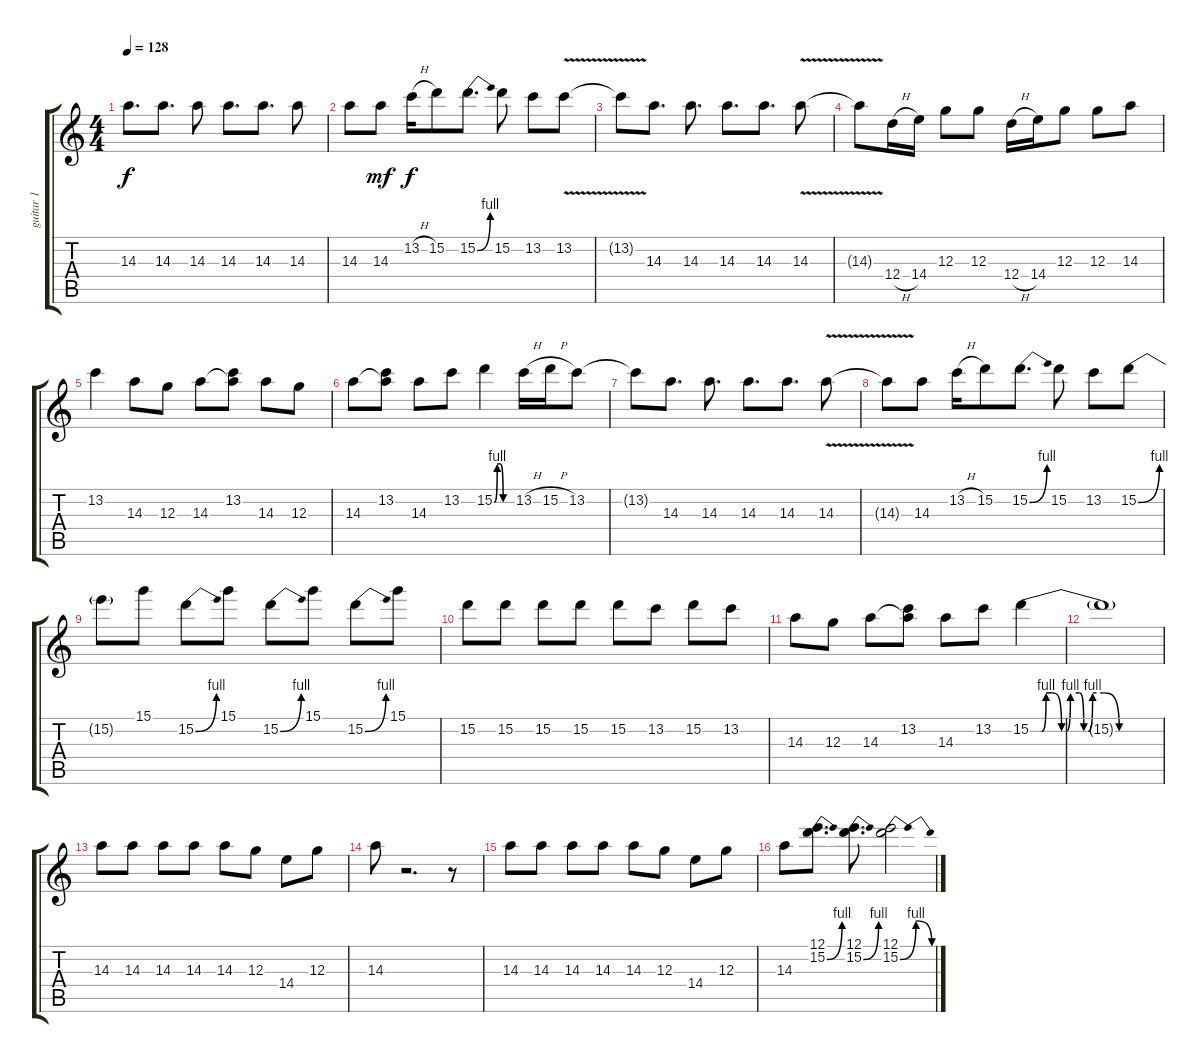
\track ("guitar 1" "guitar 1") {instrument distortionguitar}
\staff {score tabs}
\tuning (E4 B3 G3 D3 A2 E2) {hide}
\ts (4 4)
\tempo 128
\clef g2
\ks c
14.3.8{d dy f volume 14} 14.3.8{d} 14.3.8 14.3.8{d} 14.3.8{d} 14.3.8 |
14.3.8 14.3.8{dy mf} 13.2{h}.16{dy f} 15.2.8 15.2{be (bend 0 0 60 4)}.8{d} 15.2.8 13.2.8 13.2{v}.8 |
13.2{t}.8 14.3.8{d} 14.3.8{d} 14.3.8{d} 14.3.8{d} 14.3{v}.8 |
14.3{t}.8 12.4{h}.16 14.4.16 12.3.8 12.3.8 12.4{h}.16 14.4.16 12.3.8 12.3.8 14.3.8 |
13.2.4 14.3.8 12.3.8 14.3.8 (13.2 14.3{t}).8 14.3.8 12.3.8 |
14.3.8 (13.2 14.3{t}).8 14.3.8 13.2.8 15.2{be (custom 0 0 10 4 20 4 30 0 60 0)}.4 13.2{h}.16 15.2{h}.16 13.2.8 |
13.2{t}.8 14.3.8{d} 14.3.8{d} 14.3.8{d} 14.3.8{d} 14.3{v}.8 |
14.3{t}.8 14.3.8 13.2{h}.16 15.2.8 15.2{be (bend 0 0 60 4)}.8{d} 15.2.8 13.2.8 15.2{be (bend 0 0 60 4)}.8 |
15.2{t}.8 15.1.8 15.2{be (bend 0 0 60 4)}.8 15.1.8 15.2{be (bend 0 0 60 4)}.8 15.1.8 15.2{be (bend 0 0 60 4)}.8 15.1.8 |
15.2.8 15.2.8 15.2.8 15.2.8 15.2.8 13.2.8 15.2.8 13.2.8 |
14.3.8 12.3.8 14.3.8 (13.2 14.3{t}).8 14.3.8 13.2.8 15.2{be (custom 0 0 5 0 7 4 10 4 14 0 16 0 18 4 22 4 24 0 26 0 28 4 33 4 40 0 60 0)}.4{volume 7} |
15.2{t}.1 |
14.3.8{volume 12} 14.3.8 14.3.8 14.3.8 14.3.8 12.3.8 14.4.8 12.3.8 |
14.3.8 r.2{d} r.8 |
14.3.8 14.3.8 14.3.8 14.3.8 14.3.8 12.3.8 14.4.8 12.3.8 |
14.3.8 (12.1 15.2{be (bend 0 0 60 4)}).8{d} (12.1 15.2{be (bend 0 0 60 4)}).8{d} (12.1 15.2{be (bendrelease 0 0 22 4 50 4 60 0)}).2
